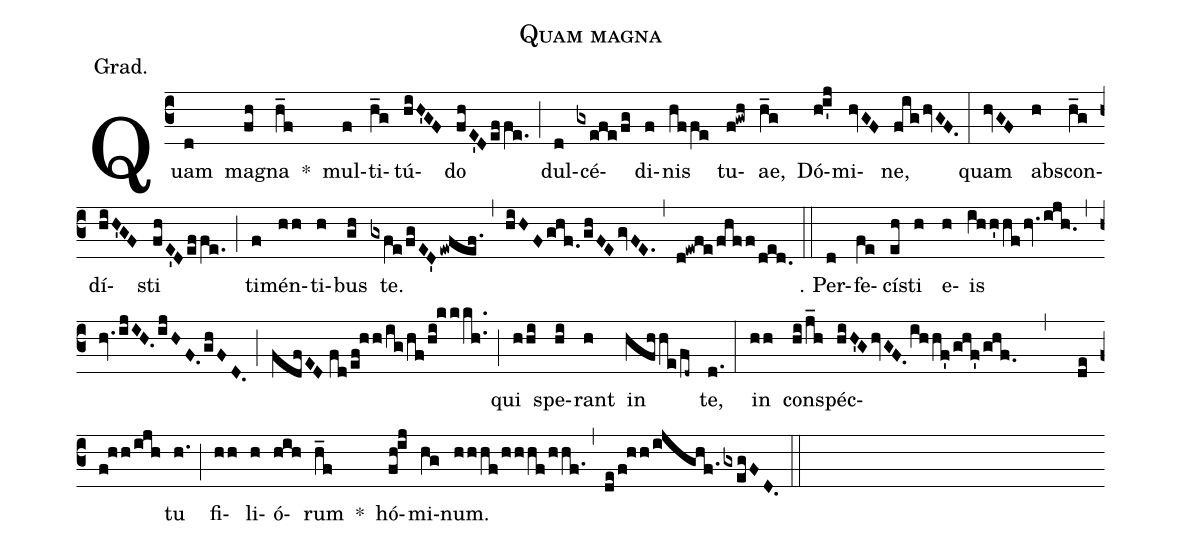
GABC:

name:Quam magna;
annotation:Grad.;
mode:5;
office-part:Gradual;
%%
(c3) Quam(d) ma(fh)gna(h_f) *()
mul(f)ti(h_g)tú(hiH'GF)do(fhE'D/effe.) (;)
dul(d)cé(gxefe/fg)di(f)nis(hffe) tu(f!gwh)ae,(h_g) Dó(h!i'j)mi(hvGF)ne,(fig/hvGF.) (:)
quam(hvGF) abs(h)con(h_g)dí(hiH'GF)sti(fhE'D/effe.) (;)
ti(f)mén(hh)ti(h)bus(gh) te.(gxfe/fgED'/ewfef.) (,)
(hiHF/ghf./ghFE/gvFE.) (,)
(d!ewfe/fhff/ded.) (::)
℣. Per(d)fe(fe)cí(eh)sti(h) e(h)is(ihh'hf/hv.ijh.) (,)
(hv./ijIH./ijHF./ghFD.) (;)
(fdfED//fd/ef!hh/ig/hf/hi!kkkh..) (;)
qui(hhi) spe(hi)rant(h) in(hfhhe/fd~) te,(d.) (:)
in(hh) con(hi/j_h)spéc(hiH'G/hvGF./ihhf'/ghf'/ghf. , de/f!hh/ijh)tu(h.) (;)
fi(hh)li(h)ó(hih)rum(h_f) *()
hó(fh!ij)mi(hg)num.(hhhf/hhhf/hhf.) (,)
(de/f!hh/ijghf./gxegFD.) (::)
